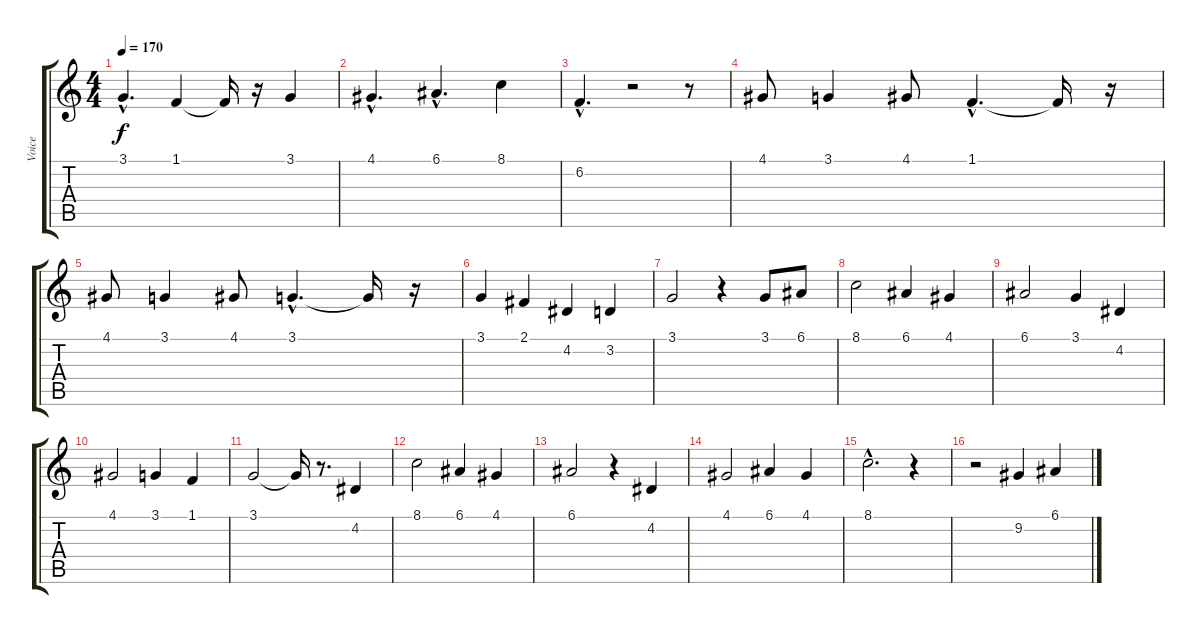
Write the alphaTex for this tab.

\track ("Voice" "Voice") {instrument lead6voice}
\staff {score tabs}
\tuning (E4 B3 G3 D3 A2 E2) {hide}
\ts (4 4)
\tempo 170
\clef g2
\ks c
3.1{hac}.4{d dy f} 1.1.4 1.1{t}.16 r.16 3.1.4 |
4.1{hac}.4{d} 6.1{hac}.4{d} 8.1.4 |
6.2{hac}.4{d} r.2 r.8 |
4.1.8 3.1.4 4.1.8 1.1{hac}.4{d} 1.1{t}.16 r.16 |
4.1.8 3.1.4 4.1.8 3.1{hac}.4{d} 3.1{t}.16 r.16 |
3.1.4 2.1.4 4.2.4 3.2.4 |
3.1.2 r.4 3.1.8 6.1.8 |
8.1.2 6.1.4 4.1.4 |
6.1.2 3.1.4 4.2.4 |
4.1.2 3.1.4 1.1.4 |
3.1.2 3.1{t}.16 r.8{d} 4.2.4 |
8.1.2 6.1.4 4.1.4 |
6.1.2 r.4 4.2.4 |
4.1.2 6.1.4 4.1.4 |
8.1{hac}.2{d} r.4 |
r.2 9.2.4 6.1.4
